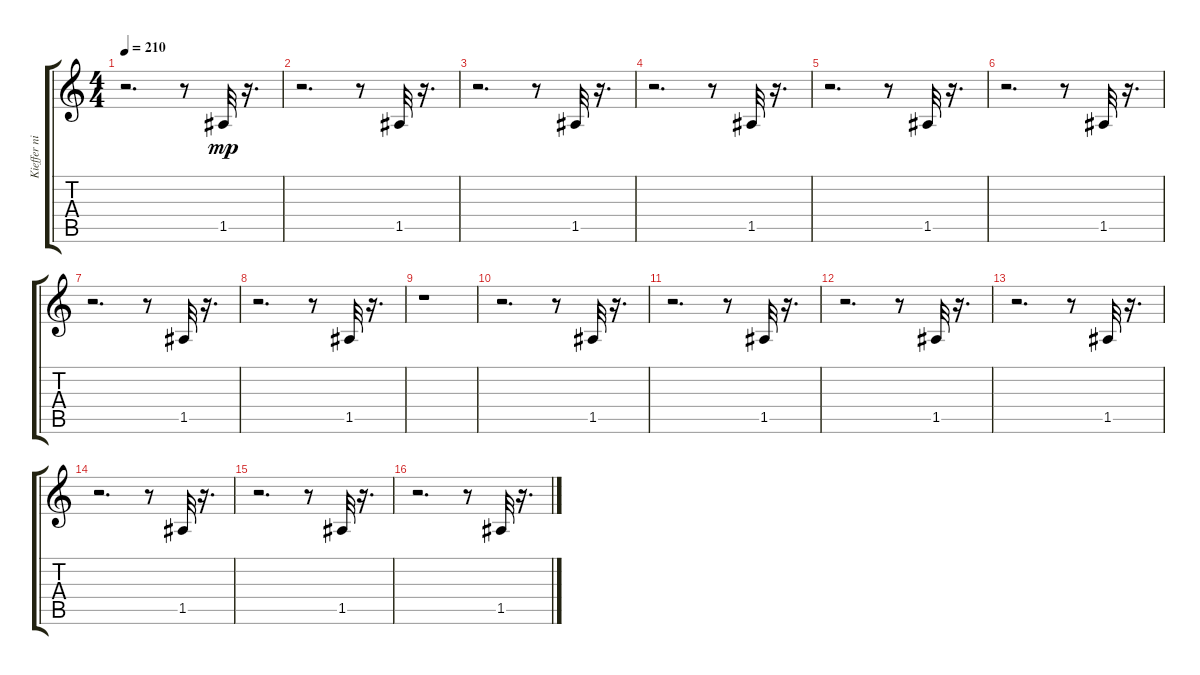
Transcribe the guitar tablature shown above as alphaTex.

\track ("Kieffer nicolas" "Kieffer ni") {instrument acousticguitarnylon}
\staff {score tabs}
\tuning (E4 B3 G3 D3 A2 E2) {hide}
\ts (4 4)
\tempo 210
\clef g2
\ks c
r.2{d dy mp} r.8 1.5.32 r.16{d} |
r.2{d} r.8 1.5.32 r.16{d} |
r.2{d} r.8 1.5.32 r.16{d} |
r.2{d} r.8 1.5.32 r.16{d} |
r.2{d} r.8 1.5.32 r.16{d} |
r.2{d} r.8 1.5.32 r.16{d} |
r.2{d} r.8 1.5.32 r.16{d} |
r.2{d} r.8 1.5.32 r.16{d} |
r.1 |
r.2{d} r.8 1.5.32 r.16{d} |
r.2{d} r.8 1.5.32 r.16{d} |
r.2{d} r.8 1.5.32 r.16{d} |
r.2{d} r.8 1.5.32 r.16{d} |
r.2{d} r.8 1.5.32 r.16{d} |
r.2{d} r.8 1.5.32 r.16{d} |
r.2{d} r.8 1.5.32 r.16{d}
